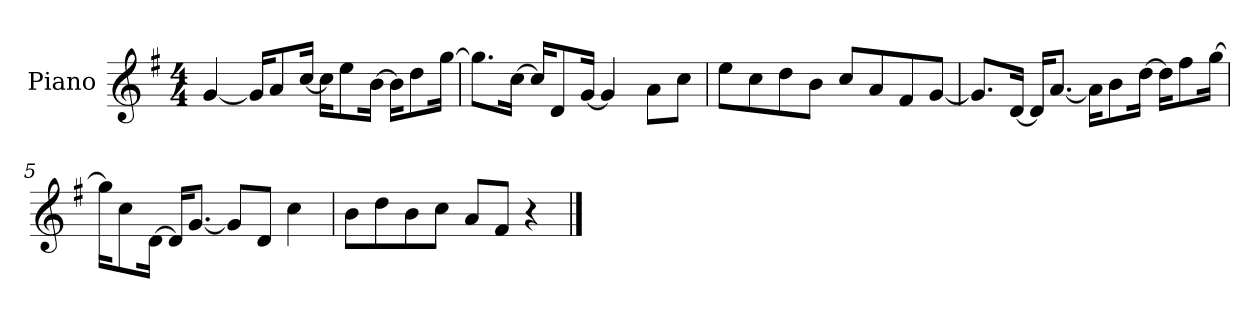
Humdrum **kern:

**kern
*part1
*staff1
*I"Piano
*I'P-no
*clefG2
*k[f#]
*M4/4
*MM90
=1
[4g/
16g/KL]
8a/
[16cc/Jk
16cc\KL]
8ee\
[16b\Jk
16b\KL]
8dd\
[16gg\Jk
=2
8.gg\L]
[16cc\Jk
16cc/KL]
8d/
[16g/Jk
4g/]
8a\L
8cc\J
=3
8ee\L
8cc\
8dd\
8b\J
8cc/L
8a/
8f#/
[8g/J
=4
8.g/L]
[16d/Jk
16d/KL]
[8.a/J
16a\KL]
8b\
[16dd\Jk
16dd\KL]
8ff#\
[16gg\Jk
!!LO:LB:g=z
=5
16gg\KL]
8cc\
[16d\Jk
16d/KL]
[8.g/J
8g/L]
8d/J
4cc\
=6
8b\L
8dd\
8b\
8cc\J
8a/L
8f#/J
4r
==
*-
